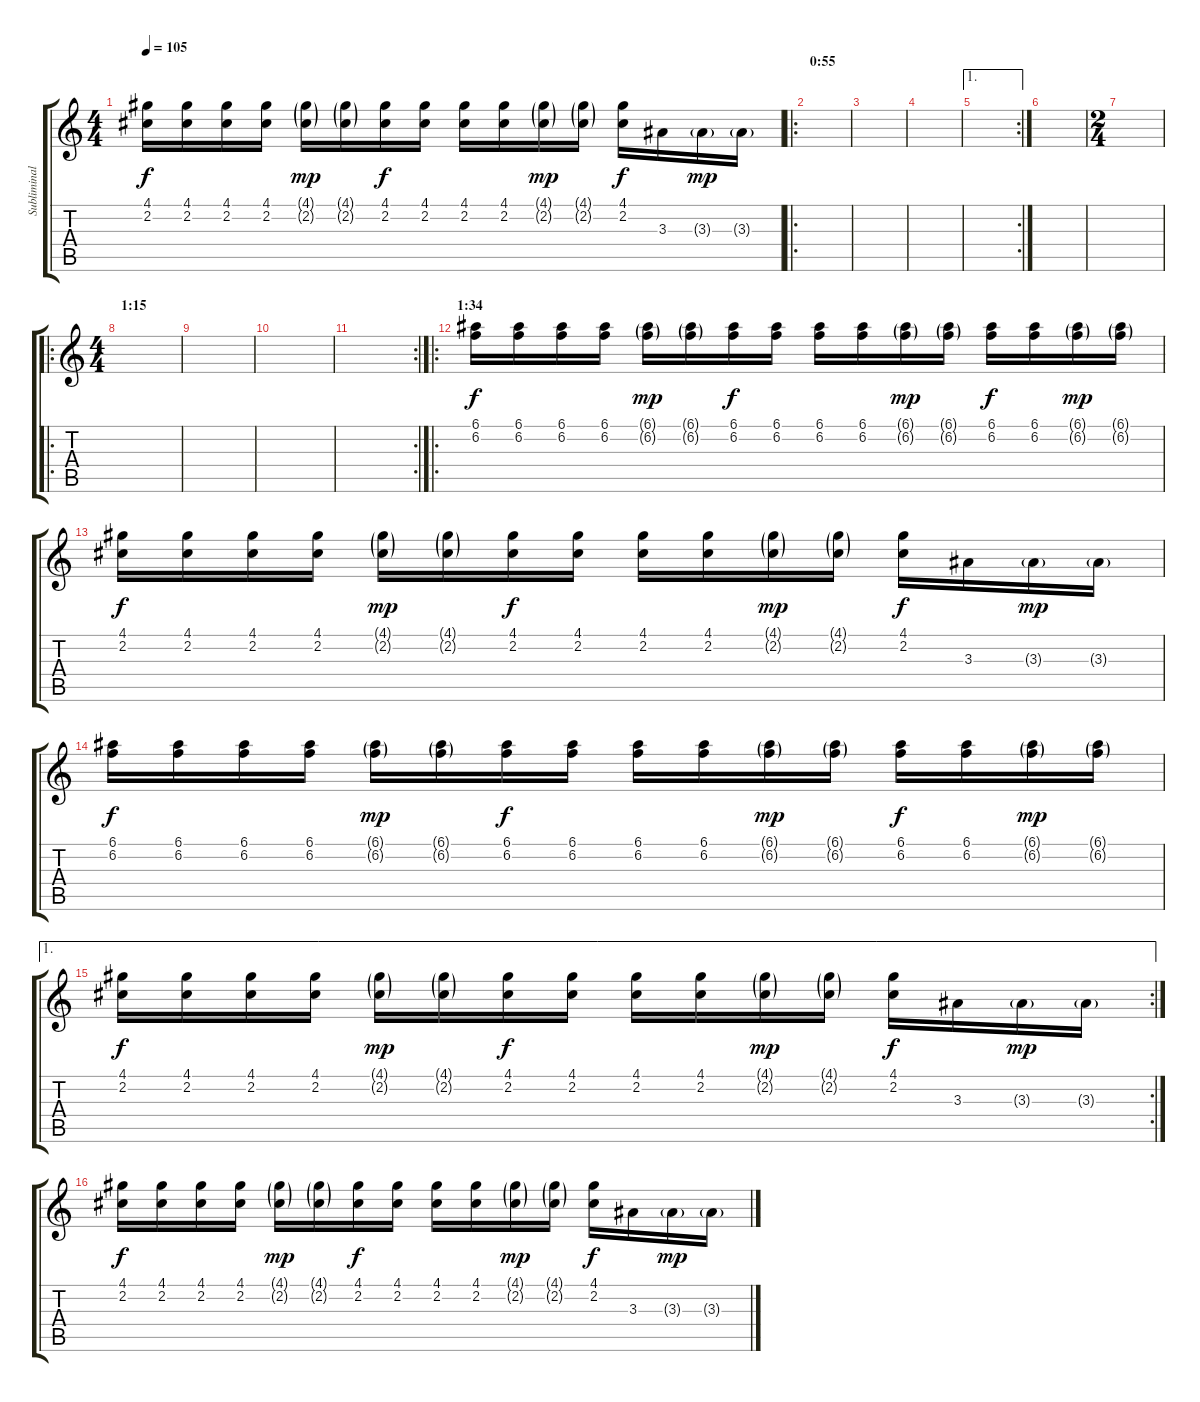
\track ("Subliminal Guitar" "Subliminal") {instrument overdrivenguitar}
\staff {score tabs}
\tuning (E4 B3 G3 D3 A2 E2) {hide}
\ts (4 4)
\tempo 105
\clef g2
\ks c
(4.1 2.2).16{dy f} (4.1 2.2).16 (4.1 2.2).16 (4.1 2.2).16 (4.1{g} 2.2{g}).16{dy mp} (4.1{g} 2.2{g}).16 (4.1 2.2).16{dy f} (4.1 2.2).16 (4.1 2.2).16 (4.1 2.2).16 (4.1{g} 2.2{g}).16{dy mp} (4.1{g} 2.2{g}).16 (4.1 2.2).16{dy f} 3.3.16 3.3{g}.16{dy mp} 3.3{g}.16 |
\ro
\section ("" "0:55")
|
|
|
\ae 1
\rc 2
|
|
\ts (2 4)
|
\ro
\ts (4 4)
\section ("" "1:15")
|
|
|
\rc 2
|
\ro
\section ("" "1:34")
(6.1 6.2).16{dy f} (6.1 6.2).16 (6.1 6.2).16 (6.1 6.2).16 (6.1{g} 6.2{g}).16{dy mp} (6.1{g} 6.2{g}).16 (6.1 6.2).16{dy f} (6.1 6.2).16 (6.1 6.2).16 (6.1 6.2).16 (6.1{g} 6.2{g}).16{dy mp} (6.1{g} 6.2{g}).16 (6.1 6.2).16{dy f} (6.1 6.2).16 (6.1{g} 6.2{g}).16{dy mp} (6.1{g} 6.2{g}).16 |
(4.1 2.2).16{dy f} (4.1 2.2).16 (4.1 2.2).16 (4.1 2.2).16 (4.1{g} 2.2{g}).16{dy mp} (4.1{g} 2.2{g}).16 (4.1 2.2).16{dy f} (4.1 2.2).16 (4.1 2.2).16 (4.1 2.2).16 (4.1{g} 2.2{g}).16{dy mp} (4.1{g} 2.2{g}).16 (4.1 2.2).16{dy f} 3.3.16 3.3{g}.16{dy mp} 3.3{g}.16 |
(6.1 6.2).16{dy f} (6.1 6.2).16 (6.1 6.2).16 (6.1 6.2).16 (6.1{g} 6.2{g}).16{dy mp} (6.1{g} 6.2{g}).16 (6.1 6.2).16{dy f} (6.1 6.2).16 (6.1 6.2).16 (6.1 6.2).16 (6.1{g} 6.2{g}).16{dy mp} (6.1{g} 6.2{g}).16 (6.1 6.2).16{dy f} (6.1 6.2).16 (6.1{g} 6.2{g}).16{dy mp} (6.1{g} 6.2{g}).16 |
\ae 1
\rc 2
(4.1 2.2).16{dy f} (4.1 2.2).16 (4.1 2.2).16 (4.1 2.2).16 (4.1{g} 2.2{g}).16{dy mp} (4.1{g} 2.2{g}).16 (4.1 2.2).16{dy f} (4.1 2.2).16 (4.1 2.2).16 (4.1 2.2).16 (4.1{g} 2.2{g}).16{dy mp} (4.1{g} 2.2{g}).16 (4.1 2.2).16{dy f} 3.3.16 3.3{g}.16{dy mp} 3.3{g}.16 |
(4.1 2.2).16{dy f} (4.1 2.2).16 (4.1 2.2).16 (4.1 2.2).16 (4.1{g} 2.2{g}).16{dy mp} (4.1{g} 2.2{g}).16 (4.1 2.2).16{dy f} (4.1 2.2).16 (4.1 2.2).16 (4.1 2.2).16 (4.1{g} 2.2{g}).16{dy mp} (4.1{g} 2.2{g}).16 (4.1 2.2).16{dy f} 3.3.16 3.3{g}.16{dy mp} 3.3{g}.16
